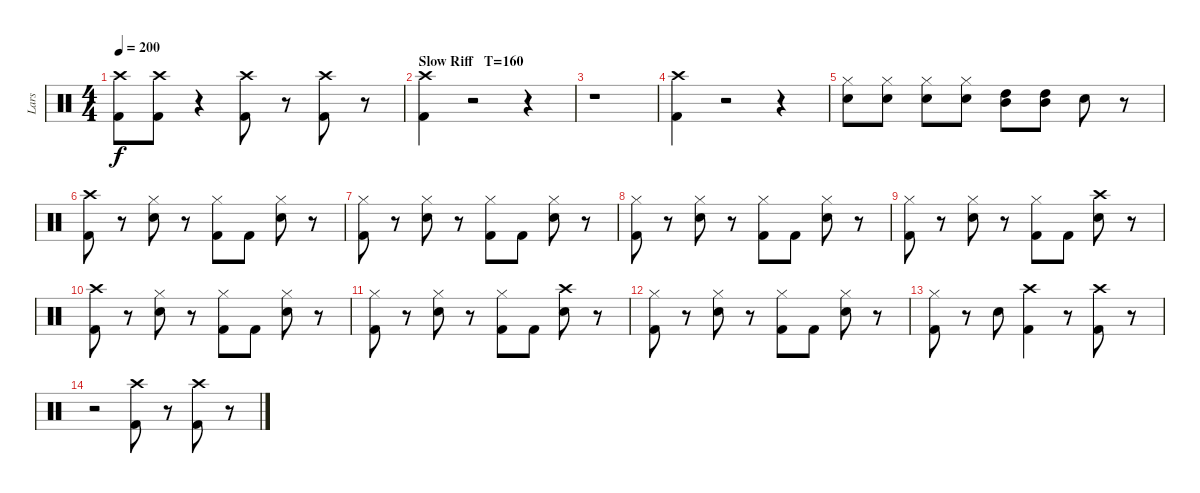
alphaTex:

\track ("Lars" "Lars") {instrument percussion}
\staff {score}
\articulation defaults
\ts (4 4)
\tempo 200
\clef neutral
\ks c
("Kick (hit) 2" "Crash high (hit)").8{dy f} ("Kick (hit) 2" "Crash high (hit)").8 r.4 ("Kick (hit) 2" "Crash high (hit)").8 r.8 ("Kick (hit) 2" "Crash high (hit)").8 r.8 |
\section ("" "Slow Riff   T=160")
("Crash high (hit)" "Kick (hit) 2").4 r.2 r.4 |
r.1 |
("Kick (hit) 2" "Crash high (hit)").4 r.2 r.4 |
("Hi-Hat (closed)" "Snare (hit) 2").8 ("Hi-Hat (closed)" "Snare (hit) 2").8 ("Hi-Hat (closed)" "Snare (hit) 2").8 ("Hi-Hat (closed)" "Snare (hit) 2").8 ("High Tom (hit)" "Mid Tom (hit)").8 ("Mid Tom (hit)" "High Tom (hit)").8 "Snare (hit) 2".8 r.8 |
("Kick (hit) 2" "Crash high (hit)").8 r.8 ("Hi-Hat (closed)" "Snare (hit) 2").8 r.8 ("Hi-Hat (closed)" "Kick (hit) 2").8 "Kick (hit) 2".8 ("Hi-Hat (closed)" "Snare (hit) 2").8 r.8 |
("Kick (hit) 2" "Hi-Hat (closed)").8 r.8 ("Snare (hit) 2" "Hi-Hat (closed)").8 r.8 ("Kick (hit) 2" "Hi-Hat (closed)").8 "Kick (hit) 2".8 ("Snare (hit) 2" "Hi-Hat (closed)").8 r.8 |
("Kick (hit) 2" "Hi-Hat (closed)").8 r.8 ("Snare (hit) 2" "Hi-Hat (closed)").8 r.8 ("Kick (hit) 2" "Hi-Hat (closed)").8 "Kick (hit) 2".8 ("Snare (hit) 2" "Hi-Hat (closed)").8 r.8 |
("Kick (hit) 2" "Hi-Hat (closed)").8 r.8 ("Snare (hit) 2" "Hi-Hat (closed)").8 r.8 ("Kick (hit) 2" "Hi-Hat (closed)").8 "Kick (hit) 2".8 ("Snare (hit) 2" "Crash high (hit)").8 r.8 |
("Kick (hit) 2" "Crash high (hit)").8 r.8 ("Hi-Hat (closed)" "Snare (hit) 2").8 r.8 ("Hi-Hat (closed)" "Kick (hit) 2").8 "Kick (hit) 2".8 ("Snare (hit) 2" "Hi-Hat (closed)").8 r.8 |
("Kick (hit) 2" "Hi-Hat (closed)").8 r.8 ("Snare (hit) 2" "Hi-Hat (closed)").8 r.8 ("Kick (hit) 2" "Hi-Hat (closed)").8 "Kick (hit) 2".8 ("Snare (hit) 2" "Crash high (hit)").8 r.8 |
("Kick (hit) 2" "Hi-Hat (closed)").8 r.8 ("Snare (hit) 2" "Hi-Hat (closed)").8 r.8 ("Kick (hit) 2" "Hi-Hat (closed)").8 "Kick (hit) 2".8 ("Snare (hit) 2" "Hi-Hat (closed)").8 r.8 |
("Kick (hit) 2" "Hi-Hat (closed)").8 r.8 "Snare (hit) 2".8 ("Crash high (hit)" "Kick (hit) 2").4 r.8 ("Crash high (hit)" "Kick (hit) 2").8 r.8 |
r.2 ("Kick (hit) 2" "Crash high (hit)").8 r.8 ("Kick (hit) 2" "Crash high (hit)").8 r.8
